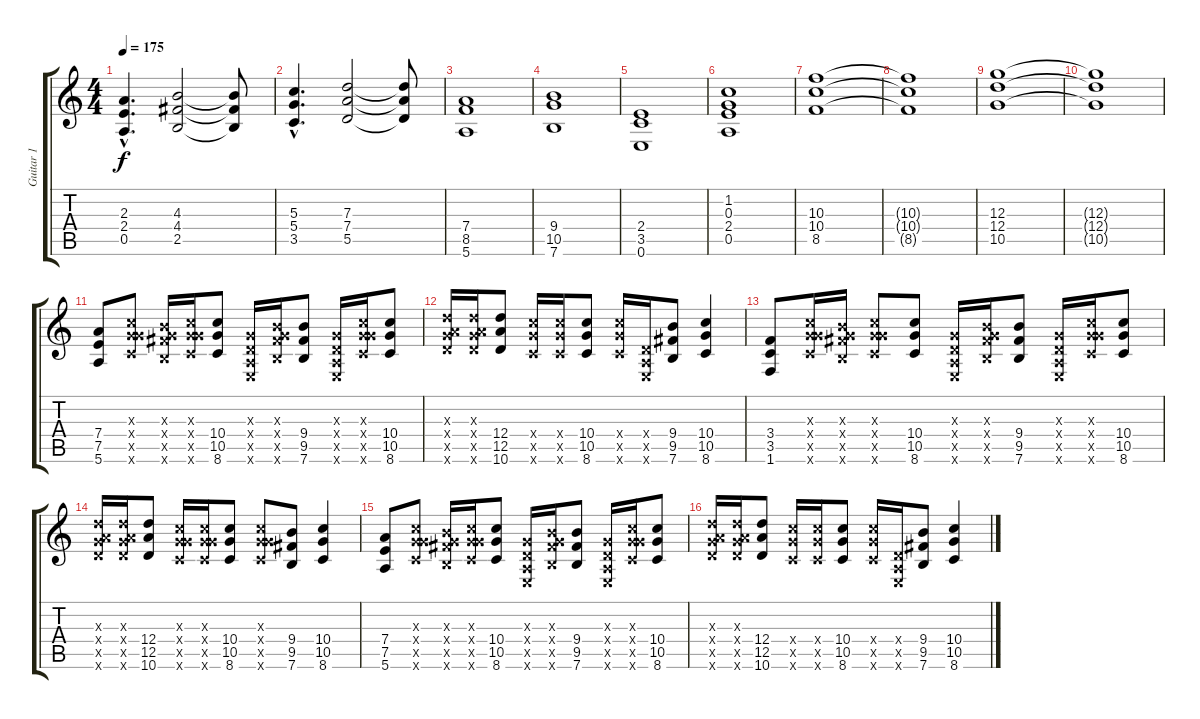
\track ("Guitar 1" "Guitar 1") {instrument distortionguitar}
\staff {score tabs}
\tuning (E4 B3 G3 D3 A2 E2) {hide}
\ts (4 4)
\tempo 175
\clef g2
\ks c
(2.3{hac} 2.4{hac} 0.5{hac}).4{d dy f} (4.3 4.4 2.5).2 (4.3{t} 4.4{t} 2.5{t}).8 |
(5.3{hac} 5.4{hac} 3.5{hac}).4{d} (7.3 7.4 5.5).2 (7.3{t} 7.4{t} 5.5{t}).8 |
(7.4 8.5 5.6).1 |
(9.4 10.5 7.6).1 |
(2.4 3.5 0.6).1 |
(1.2 0.3 2.4 0.5).1 |
(10.3 10.4 8.5).1 |
(10.3{t} 10.4{t} 8.5{t}).1 |
(12.3 12.4 10.5).1 |
(12.3{t} 12.4{t} 10.5{t}).1 |
(7.4 7.5 5.6).8 (0.3{x} 10.4{x} 10.5{x} 8.6{x}).8 (0.3{x} 9.4{x} 9.5{x} 7.6{x}).16 (0.3{x} 10.4{x} 10.5{x} 8.6{x}).16 (10.4 10.5 8.6).8 (0.3{x} 0.4{x} 0.5{x} 0.6{x}).16 (0.3{x} 9.4{x} 9.5{x} 7.6{x}).16 (9.4 9.5 7.6).8 (0.3{x} 0.4{x} 0.5{x} 0.6{x}).16 (0.3{x} 10.4{x} 10.5{x} 8.6{x}).16 (10.4 10.5 8.6).8 |
(0.3{x} 12.4{x} 12.5{x} 10.6{x}).16 (0.3{x} 12.4{x} 12.5{x} 10.6{x}).16 (12.4 12.5 10.6).8 (10.4{x} 10.5{x} 8.6{x}).16 (10.4{x} 10.5{x} 8.6{x}).16 (10.4 10.5 8.6).8 (10.4{x} 10.5{x} 8.6{x}).16 (0.4{x} 0.5{x} 0.6{x}).16 (9.4 9.5 7.6).8 (10.4 10.5 8.6).4 |
(3.4 3.5 1.6).8 (0.3{x} 10.4{x} 10.5{x} 8.6{x}).16 (0.3{x} 9.4{x} 9.5{x} 7.6{x}).16 (0.3{x} 10.4{x} 10.5{x} 8.6{x}).8 (10.4 10.5 8.6).8 (0.3{x} 0.4{x} 0.5{x} 0.6{x}).16 (0.3{x} 9.4{x} 9.5{x} 7.6{x}).16 (9.4 9.5 7.6).8 (0.3{x} 0.4{x} 0.5{x} 0.6{x}).16 (0.3{x} 10.4{x} 10.5{x} 8.6{x}).16 (10.4 10.5 8.6).8 |
(0.3{x} 12.4{x} 12.5{x} 10.6{x}).16 (0.3{x} 12.4{x} 12.5{x} 10.6{x}).16 (12.4 12.5 10.6).8 (0.3{x} 10.4{x} 10.5{x} 8.6{x}).16 (0.3{x} 10.4{x} 10.5{x} 8.6{x}).16 (10.4 10.5 8.6).8 (0.3{x} 10.4{x} 10.5{x} 8.6{x}).8 (9.4 9.5 7.6).8 (10.4 10.5 8.6).4 |
(7.4 7.5 5.6).8 (0.3{x} 10.4{x} 10.5{x} 8.6{x}).8 (0.3{x} 9.4{x} 9.5{x} 7.6{x}).16 (0.3{x} 10.4{x} 10.5{x} 8.6{x}).16 (10.4 10.5 8.6).8 (0.3{x} 0.4{x} 0.5{x} 0.6{x}).16 (0.3{x} 9.4{x} 9.5{x} 7.6{x}).16 (9.4 9.5 7.6).8 (0.3{x} 0.4{x} 0.5{x} 0.6{x}).16 (0.3{x} 10.4{x} 10.5{x} 8.6{x}).16 (10.4 10.5 8.6).8 |
(0.3{x} 12.4{x} 12.5{x} 10.6{x}).16 (0.3{x} 12.4{x} 12.5{x} 10.6{x}).16 (12.4 12.5 10.6).8 (10.4{x} 10.5{x} 8.6{x}).16 (10.4{x} 10.5{x} 8.6{x}).16 (10.4 10.5 8.6).8 (10.4{x} 10.5{x} 8.6{x}).16 (0.4{x} 0.5{x} 0.6{x}).16 (9.4 9.5 7.6).8 (10.4 10.5 8.6).4
